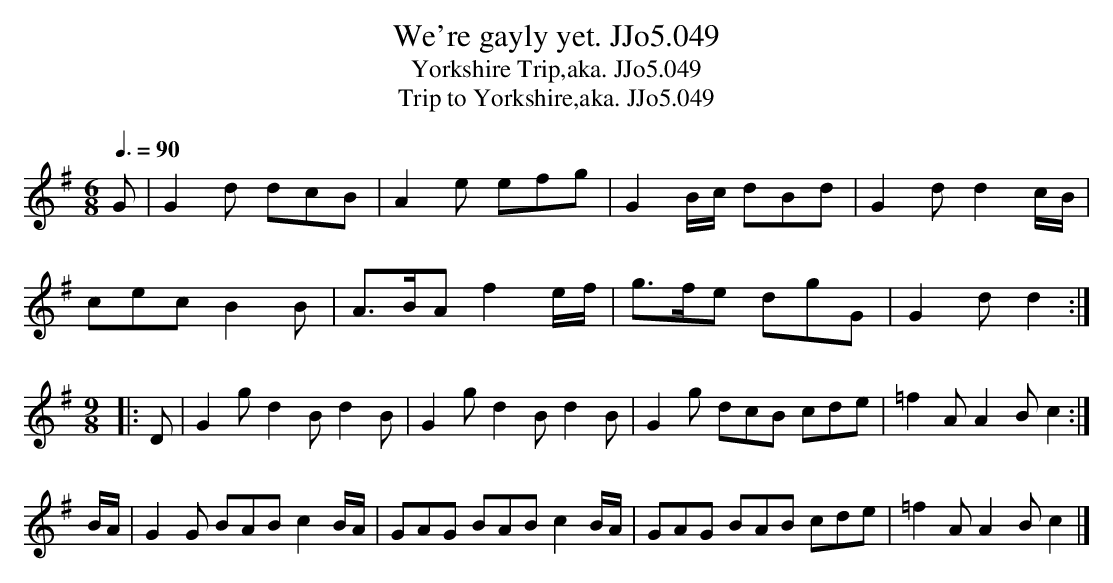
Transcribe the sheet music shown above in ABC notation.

X:1
T:We're gayly yet. JJo5.049
T:Yorkshire Trip,aka. JJo5.049
T:Trip to Yorkshire,aka. JJo5.049
M:6/8
L:1/8
Q:3/8=90
K:G
G | G2d dcB | A2e efg | G2B/c/ dBd | G2d d2c/B/ |
cec B2B | A>BA f2e/f/ | g>fe dgG | G2d d2 :|
[M:9/8]
|:D | G2g d2B d2B | G2g d2B d2B | G2g dcB cde | =f2A A2B c2 :|
B/A/ | G2G BAB c2B/A/ | GAG BAB c2B/A/ | GAG BAB cde | =f2A A2B c2 |]
